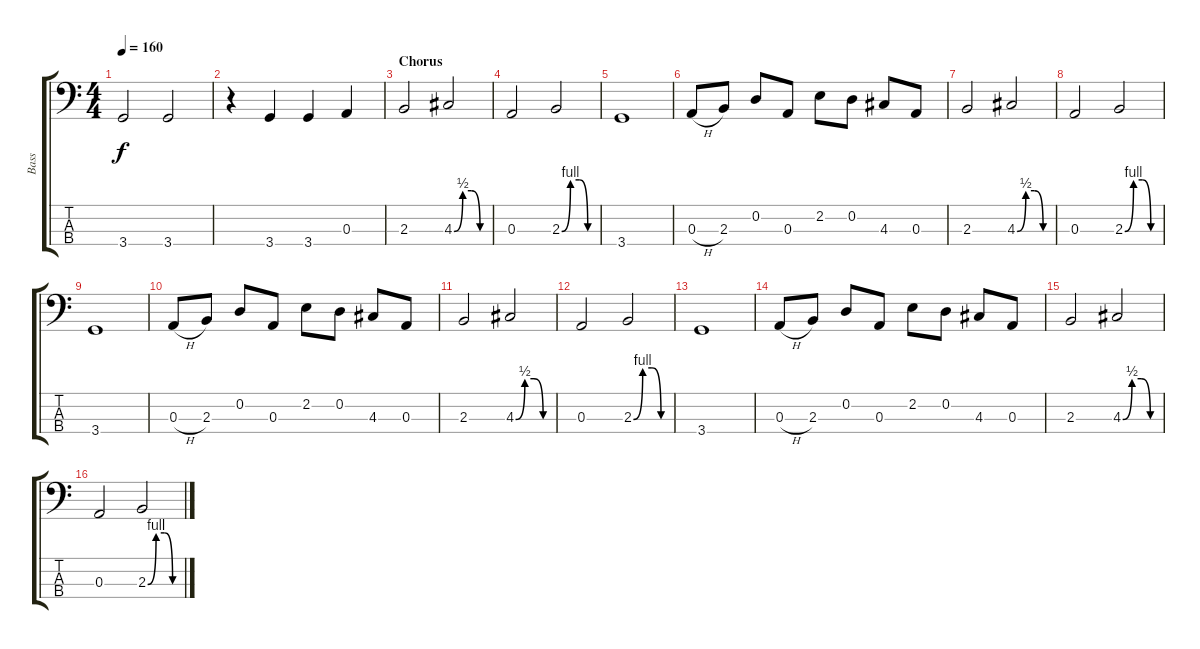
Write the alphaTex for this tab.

\track ("Bass" "Bass") {instrument electricbassfinger}
\staff {score tabs}
\tuning (G2 D2 A1 E1) {hide}
\ts (4 4)
\tempo 160
\clef f4
\ks c
3.4.2{dy f} 3.4.2 |
r.4 3.4.4 3.4.4 0.3.4 |
\section ("" "Chorus")
2.3.2 4.3{be (custom 0 0 15 2 30 2 45 0 60 0)}.2 |
0.3.2 2.3{be (custom 0 0 15 4 30 4 45 0 60 0)}.2 |
3.4.1 |
0.3{h}.8 2.3.8 0.2.8 0.3.8 2.2.8 0.2.8 4.3.8 0.3.8 |
2.3.2 4.3{be (custom 0 0 15 2 30 2 45 0 60 0)}.2 |
0.3.2 2.3{be (custom 0 0 15 4 30 4 45 0 60 0)}.2 |
3.4.1 |
0.3{h}.8 2.3.8 0.2.8 0.3.8 2.2.8 0.2.8 4.3.8 0.3.8 |
2.3.2 4.3{be (custom 0 0 15 2 30 2 45 0 60 0)}.2 |
0.3.2 2.3{be (custom 0 0 15 4 30 4 45 0 60 0)}.2 |
3.4.1 |
0.3{h}.8 2.3.8 0.2.8 0.3.8 2.2.8 0.2.8 4.3.8 0.3.8 |
2.3.2 4.3{be (custom 0 0 15 2 30 2 45 0 60 0)}.2 |
0.3.2 2.3{be (custom 0 0 15 4 30 4 45 0 60 0)}.2
